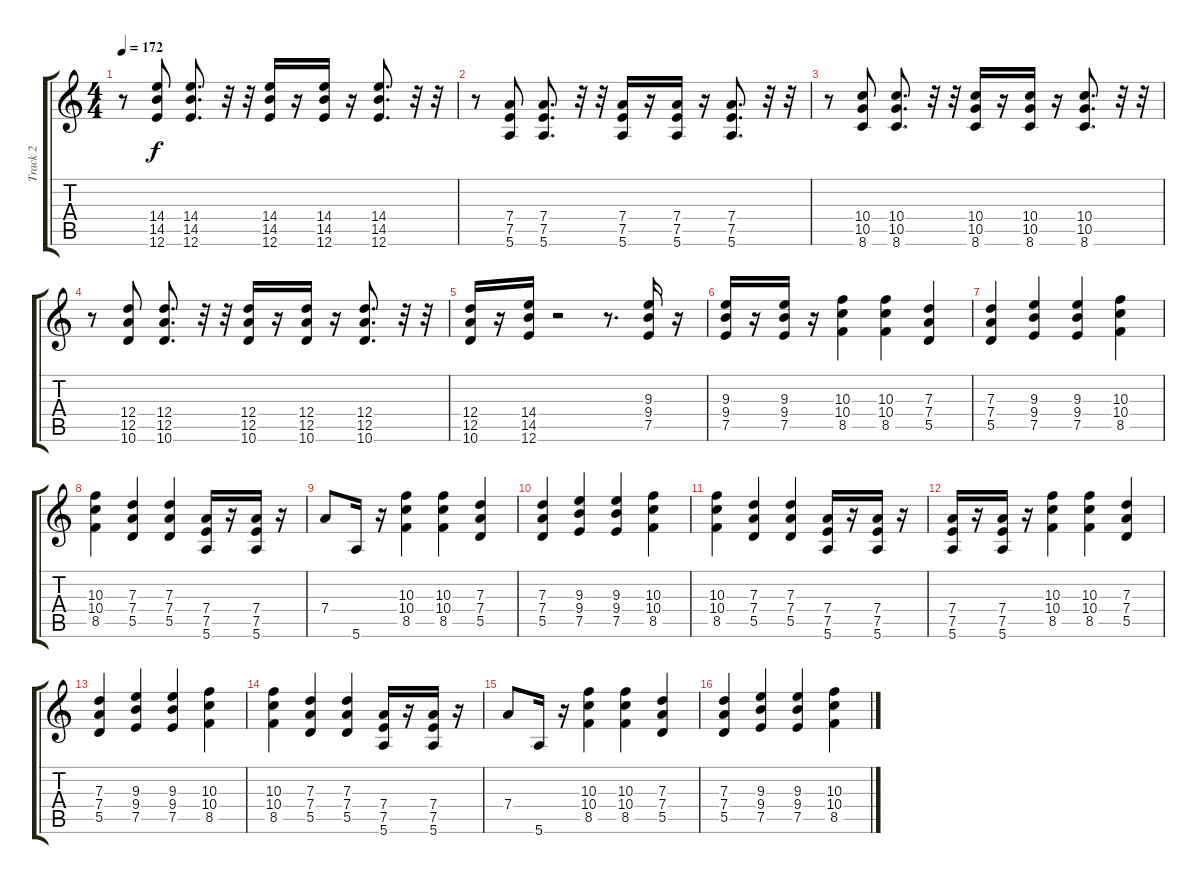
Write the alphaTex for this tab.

\track ("Track 2" "Track 2") {instrument distortionguitar}
\staff {score tabs}
\tuning (E4 B3 G3 D3 A2 E2) {hide}
\ts (4 4)
\tempo 172
\clef g2
\ks c
r.8{dy f} (14.4 14.5 12.6).8 (14.4 14.5 12.6).8{d} r.32 r.32 (14.4 14.5 12.6).16 r.16 (14.4 14.5 12.6).16 r.16 (14.4 14.5 12.6).8{d} r.32 r.32 |
r.8 (7.4 7.5 5.6).8 (7.4 7.5 5.6).8{d} r.32 r.32 (7.4 7.5 5.6).16 r.16 (7.4 7.5 5.6).16 r.16 (7.4 7.5 5.6).8{d} r.32 r.32 |
r.8 (10.4 10.5 8.6).8 (10.4 10.5 8.6).8{d} r.32 r.32 (10.4 10.5 8.6).16 r.16 (10.4 10.5 8.6).16 r.16 (10.4 10.5 8.6).8{d} r.32 r.32 |
r.8 (12.4 12.5 10.6).8 (12.4 12.5 10.6).8{d} r.32 r.32 (12.4 12.5 10.6).16 r.16 (12.4 12.5 10.6).16 r.16 (12.4 12.5 10.6).8{d} r.32 r.32 |
(12.4 12.5 10.6).16 r.16 (14.4 14.5 12.6).16 r.2 r.8{d} (9.3 9.4 7.5).16 r.16 |
(9.3 9.4 7.5).16 r.16 (9.3 9.4 7.5).16 r.16 (10.3 10.4 8.5).4 (10.3 10.4 8.5).4 (7.3 7.4 5.5).4 |
(7.3 7.4 5.5).4 (9.3 9.4 7.5).4 (9.3 9.4 7.5).4 (10.3 10.4 8.5).4 |
(10.3 10.4 8.5).4 (7.3 7.4 5.5).4 (7.3 7.4 5.5).4 (7.4 7.5 5.6).16 r.16 (7.4 7.5 5.6).16 r.16 |
7.4.8 5.6.16 r.16 (10.3 10.4 8.5).4 (10.3 10.4 8.5).4 (7.3 7.4 5.5).4 |
(7.3 7.4 5.5).4 (9.3 9.4 7.5).4 (9.3 9.4 7.5).4 (10.3 10.4 8.5).4 |
(10.3 10.4 8.5).4 (7.3 7.4 5.5).4 (7.3 7.4 5.5).4 (7.4 7.5 5.6).16 r.16 (7.4 7.5 5.6).16 r.16 |
(7.4 7.5 5.6).16 r.16 (7.4 7.5 5.6).16 r.16 (10.3 10.4 8.5).4 (10.3 10.4 8.5).4 (7.3 7.4 5.5).4 |
(7.3 7.4 5.5).4 (9.3 9.4 7.5).4 (9.3 9.4 7.5).4 (10.3 10.4 8.5).4 |
(10.3 10.4 8.5).4 (7.3 7.4 5.5).4 (7.3 7.4 5.5).4 (7.4 7.5 5.6).16 r.16 (7.4 7.5 5.6).16 r.16 |
7.4.8 5.6.16 r.16 (10.3 10.4 8.5).4 (10.3 10.4 8.5).4 (7.3 7.4 5.5).4 |
(7.3 7.4 5.5).4 (9.3 9.4 7.5).4 (9.3 9.4 7.5).4 (10.3 10.4 8.5).4
